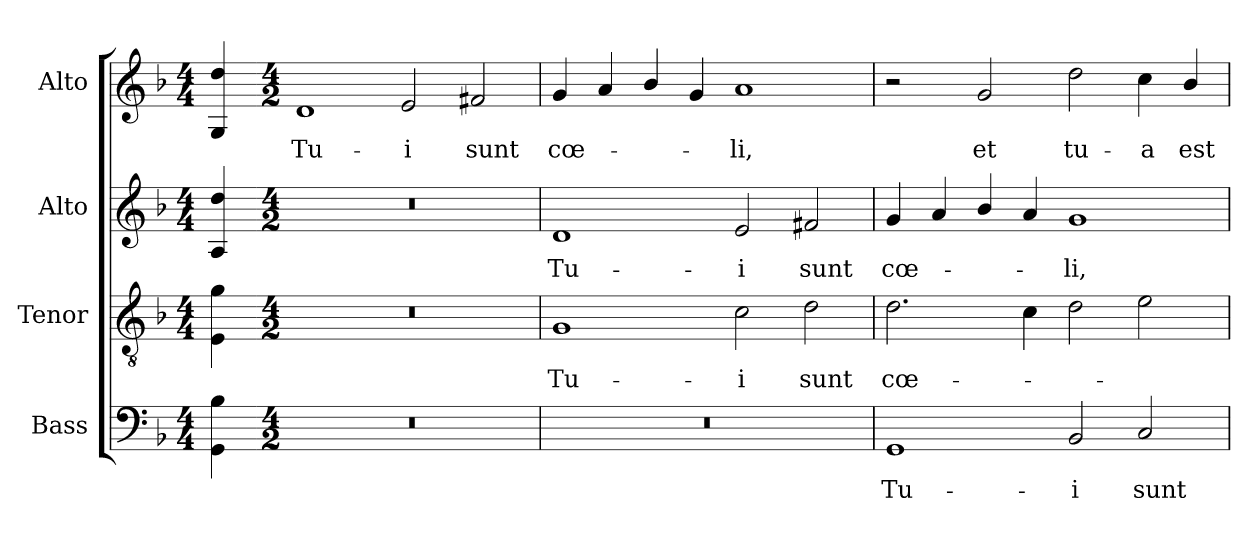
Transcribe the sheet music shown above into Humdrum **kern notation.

**kern	**text	**kern	**text	**kern	**text	**kern	**text
*part4	*part4	*part3	*part3	*part2	*part2	*part1	*part1
*staff4	*staff4	*staff3	*staff3	*staff2	*staff2	*staff1	*staff1
*I"Bass	*	*I"Tenor	*	*I"Alto	*	*I"Alto	*
*I'B.	*	*I'T.	*	*I'A.	*	*I'A.	*
!!LO:PB:g=z
*clefF4	*	*clefGv2	*	*clefG2	*	*clefG2	*
*	*	*ITrd7c12	*	*	*	*	*
*k[b-]	*	*k[b-]	*	*k[b-]	*	*k[b-]	*
*F:	*	*F:	*	*F:	*	*F:	*
*M4/4	*	*M4/4	*	*M4/4	*	*M4/4	*
=	=	=	=	=	=	=	=
4GGi\ 4B-i	.	4EEi\ 4Gi	.	4Ai/ 4ddi	.	4Gi/ 4ddi	.
=1-	=1-	=1-	=1-	=1-	=1-	=1-	=1-
*M4/2	*	*M4/2	*	*M4/2	*	*M4/2	*
!LO:N:vis=1	!	!LO:N:vis=1	!	!LO:N:vis=1	!	!	!
!	!	!	!	!	!	!	!LO:LY:b:color=#000000
0r	.	0r	.	0r	.	1di	Tu-
!	!	!	!	!	!	!	!LO:LY:b:color=#000000
.	.	.	.	.	.	2ei/	-i
!	!	!	!	!	!	!	!LO:LY:b:color=#000000
.	.	.	.	.	.	2f#Xi/	sunt
=2	=2	=2	=2	=2	=2	=2	=2
!LO:N:vis=1	!	!	!	!	!	!	!
!	!	!	!LO:LY:b:color=#000000	!	!	!	!
!	!	!	!	!	!LO:LY:b:color=#000000	!	!
!	!	!	!	!	!	!	!LO:LY:b:color=#000000
0r	.	1GGi	Tu-	1di	Tu-	4gi/	cœ-
.	.	.	.	.	.	4ai/	.
.	.	.	.	.	.	4b-i/	.
.	.	.	.	.	.	4gi/	.
!	!	!	!LO:LY:b:color=#000000	!	!	!	!
!	!	!	!	!	!LO:LY:b:color=#000000	!	!
!	!	!	!	!	!	!	!LO:LY:b:color=#000000
.	.	2Ci\	-i	2ei/	-i	1ai	-li,
!	!	!	!LO:LY:b:color=#000000	!	!	!	!
!	!	!	!	!	!LO:LY:b:color=#000000	!	!
.	.	2Di\	sunt	2f#Xi/	sunt	.	.
=3	=3	=3	=3	=3	=3	=3	=3
!	!LO:LY:b:color=#000000	!	!	!	!	!	!
!	!	!	!LO:LY:b:color=#000000	!	!	!	!
!	!	!	!	!	!LO:LY:b:color=#000000	!	!
1GGi	Tu-	2.Di\	cœ-	4gi/	cœ-	2r	.
.	.	.	.	4ai/	.	.	.
!	!	!	!	!	!	!	!LO:LY:b:color=#000000
.	.	.	.	4b-i/	.	2gi/	et
.	.	4Ci\	.	4ai/	.	.	.
!	!LO:LY:b:color=#000000	!	!	!	!	!	!
!	!	!	!	!	!LO:LY:b:color=#000000	!	!
!	!	!	!	!	!	!	!LO:LY:b:color=#000000
2BB-i/	-i	2Di\	.	1gi	-li,	2ddi\	tu-
!	!LO:LY:b:color=#000000	!	!	!	!	!	!
!	!	!	!	!	!	!	!LO:LY:b:color=#000000
2Ci/	sunt	2Ei\	.	.	.	4cci\	-a
!	!	!	!	!	!	!	!LO:LY:b:color=#000000
.	.	.	.	.	.	4b-i/	est
=	=	=	=	=	=	=	=
*-	*-	*-	*-	*-	*-	*-	*-
